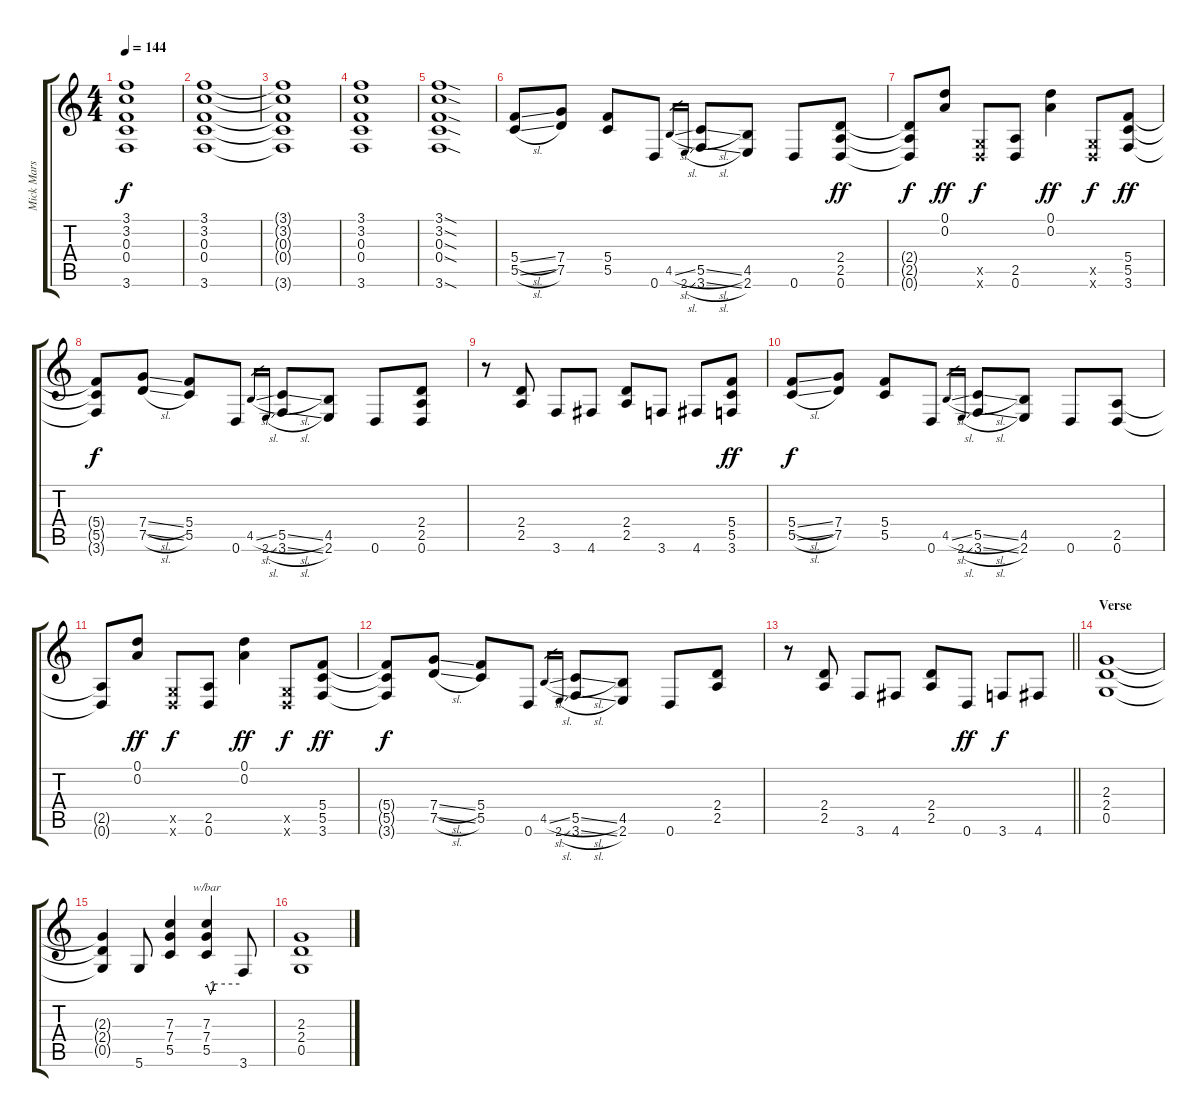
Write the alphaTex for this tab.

\track ("Mick Mars" "Mick Mars") {instrument distortionguitar}
\staff {score tabs}
\tuning (D4 A3 F3 C3 G2 D2) {hide}
\ts (4 4)
\tempo 144
\clef g2
\ks c
(3.1{t} 3.2{t} 0.3{t} 0.4{t} 3.6{t}).1{dy f} |
(3.1 3.2 0.3 0.4 3.6).1 |
(3.1{t} 3.2{t} 0.3{t} 0.4{t} 3.6{t}).1 |
(3.1 3.2 0.3 0.4 3.6).1 |
(3.1{sod} 3.2{sod} 0.3{sod} 0.4{sod} 3.6{sod}).1 |
(5.4{sl} 5.5{sl}).8 (7.4 7.5).8 (5.4 5.5).8 0.6.8 4.5{sl}.16{gr} 2.6{sl}.16{gr} (5.5{sl} 3.6{sl}).8 (4.5 2.6).8 0.6.8 (2.4 2.5 0.6).8{dy ff} |
(2.4{t} 2.5{t} 0.6{t}).8{dy f} (0.1 0.2).8{dy ff} (0.5{x} 0.6{x}).8{dy f} (2.5 0.6).8 (0.1 0.2).4{dy ff} (0.5{x} 0.6{x}).8{dy f} (5.4 5.5 3.6).8{dy ff} |
(5.4{t} 5.5{t} 3.6{t}).8{dy f} (7.4{sl} 7.5{sl}).8 (5.4 5.5).8 0.6.8 4.5{sl}.16{gr} 2.6{sl}.16{gr} (5.5{sl} 3.6{sl}).8 (4.5 2.6).8 0.6.8 (2.4 2.5 0.6).8 |
r.8 (2.4 2.5).8 3.6.8 4.6.8 (2.4 2.5).8 3.6.8 4.6.8 (5.4 5.5 3.6).8{dy ff} |
(5.4{sl} 5.5{sl}).8{dy f} (7.4 7.5).8 (5.4 5.5).8 0.6.8 4.5{sl}.16{gr} 2.6{sl}.16{gr} (5.5{sl} 3.6{sl}).8 (4.5 2.6).8 0.6.8 (2.5 0.6).8 |
(2.5{t} 0.6{t}).8 (0.1 0.2).8{dy ff} (0.5{x} 0.6{x}).8{dy f} (2.5 0.6).8 (0.1 0.2).4{dy ff} (0.5{x} 0.6{x}).8{dy f} (5.4 5.5 3.6).8{dy ff} |
(5.4{t} 5.5{t} 3.6{t}).8{dy f} (7.4{sl} 7.5{sl}).8 (5.4 5.5).8 0.6.8 4.5{sl}.16{gr} 2.6{sl}.16{gr} (5.5{sl} 3.6{sl}).8 (4.5 2.6).8 0.6.8 (2.4 2.5).8 |
\barLineRight lightlight
r.8 (2.4 2.5).8 3.6.8 4.6.8 (2.4 2.5).8 0.6.8{dy ff} 3.6.8{dy f} 4.6.8 |
\section ("" "Verse")
(2.3 2.4 0.5).1 |
(2.3{t} 2.4{t} 0.5{t}).4 5.6.8 (7.3 7.4 5.5).4 (7.3 7.4 5.5).4{tbe (custom default 0 0 7 -4 15 0 60 0)} 3.6.8 |
(2.3 2.4 0.5).1
